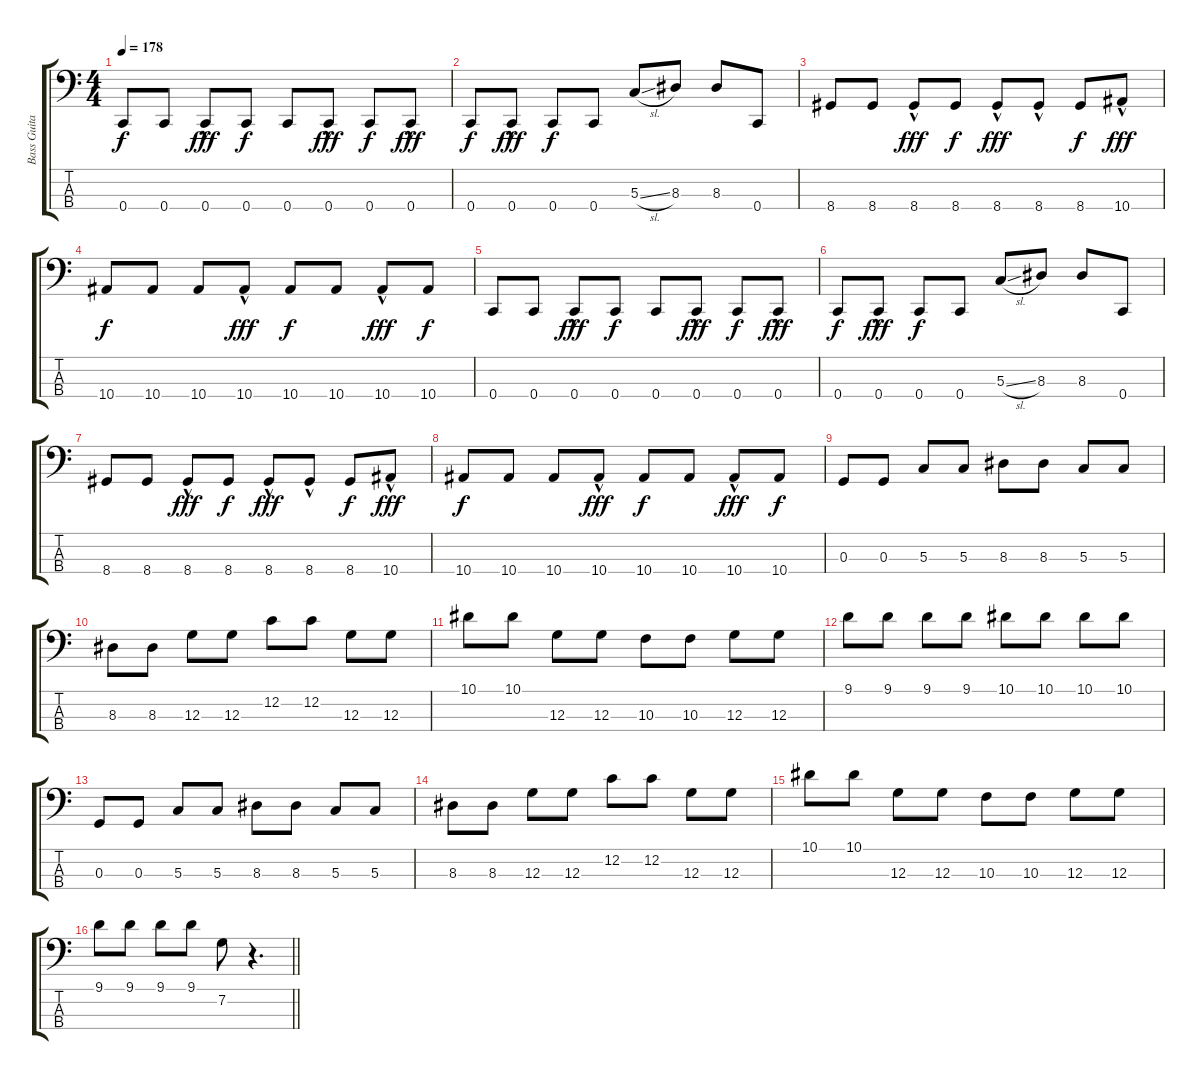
\track ("Bass Guitar" "Bass Guita") {instrument electricbasspick}
\staff {score tabs}
\tuning (F2 C2 G1 C1) {hide}
\ts (4 4)
\tempo 178
\clef f4
\ks c
0.4.8{dy f} 0.4.8 0.4{hac}.8{dy fff} 0.4.8{dy f} 0.4.8 0.4{hac}.8{dy fff} 0.4.8{dy f} 0.4{hac}.8{dy fff} |
0.4.8{dy f} 0.4{hac}.8{dy fff} 0.4.8{dy f} 0.4.8 5.3{sl}.8 8.3.8 8.3.8 0.4.8 |
8.4.8 8.4.8 8.4{hac}.8{dy fff} 8.4.8{dy f} 8.4{hac}.8{dy fff} 8.4{hac}.8 8.4.8{dy f} 10.4{hac}.8{dy fff} |
10.4.8{dy f} 10.4.8 10.4.8 10.4{hac}.8{dy fff} 10.4.8{dy f} 10.4.8 10.4{hac}.8{dy fff} 10.4.8{dy f} |
0.4.8 0.4.8 0.4{hac}.8{dy fff} 0.4.8{dy f} 0.4.8 0.4{hac}.8{dy fff} 0.4.8{dy f} 0.4{hac}.8{dy fff} |
0.4.8{dy f} 0.4{hac}.8{dy fff} 0.4.8{dy f} 0.4.8 5.3{sl}.8 8.3.8 8.3.8 0.4.8 |
8.4.8 8.4.8 8.4{hac}.8{dy fff} 8.4.8{dy f} 8.4{hac}.8{dy fff} 8.4{hac}.8 8.4.8{dy f} 10.4{hac}.8{dy fff} |
10.4.8{dy f} 10.4.8 10.4.8 10.4{hac}.8{dy fff} 10.4.8{dy f} 10.4.8 10.4{hac}.8{dy fff} 10.4.8{dy f} |
0.3.8 0.3.8 5.3.8 5.3.8 8.3.8 8.3.8 5.3.8 5.3.8 |
8.3.8 8.3.8 12.3.8 12.3.8 12.2.8 12.2.8 12.3.8 12.3.8 |
10.1.8 10.1.8 12.3.8 12.3.8 10.3.8 10.3.8 12.3.8 12.3.8 |
9.1.8 9.1.8 9.1.8 9.1.8 10.1.8 10.1.8 10.1.8 10.1.8 |
0.3.8 0.3.8 5.3.8 5.3.8 8.3.8 8.3.8 5.3.8 5.3.8 |
8.3.8 8.3.8 12.3.8 12.3.8 12.2.8 12.2.8 12.3.8 12.3.8 |
10.1.8 10.1.8 12.3.8 12.3.8 10.3.8 10.3.8 12.3.8 12.3.8 |
\barLineRight lightlight
9.1.8 9.1.8 9.1.8 9.1.8 7.2.8 r.4{d}
